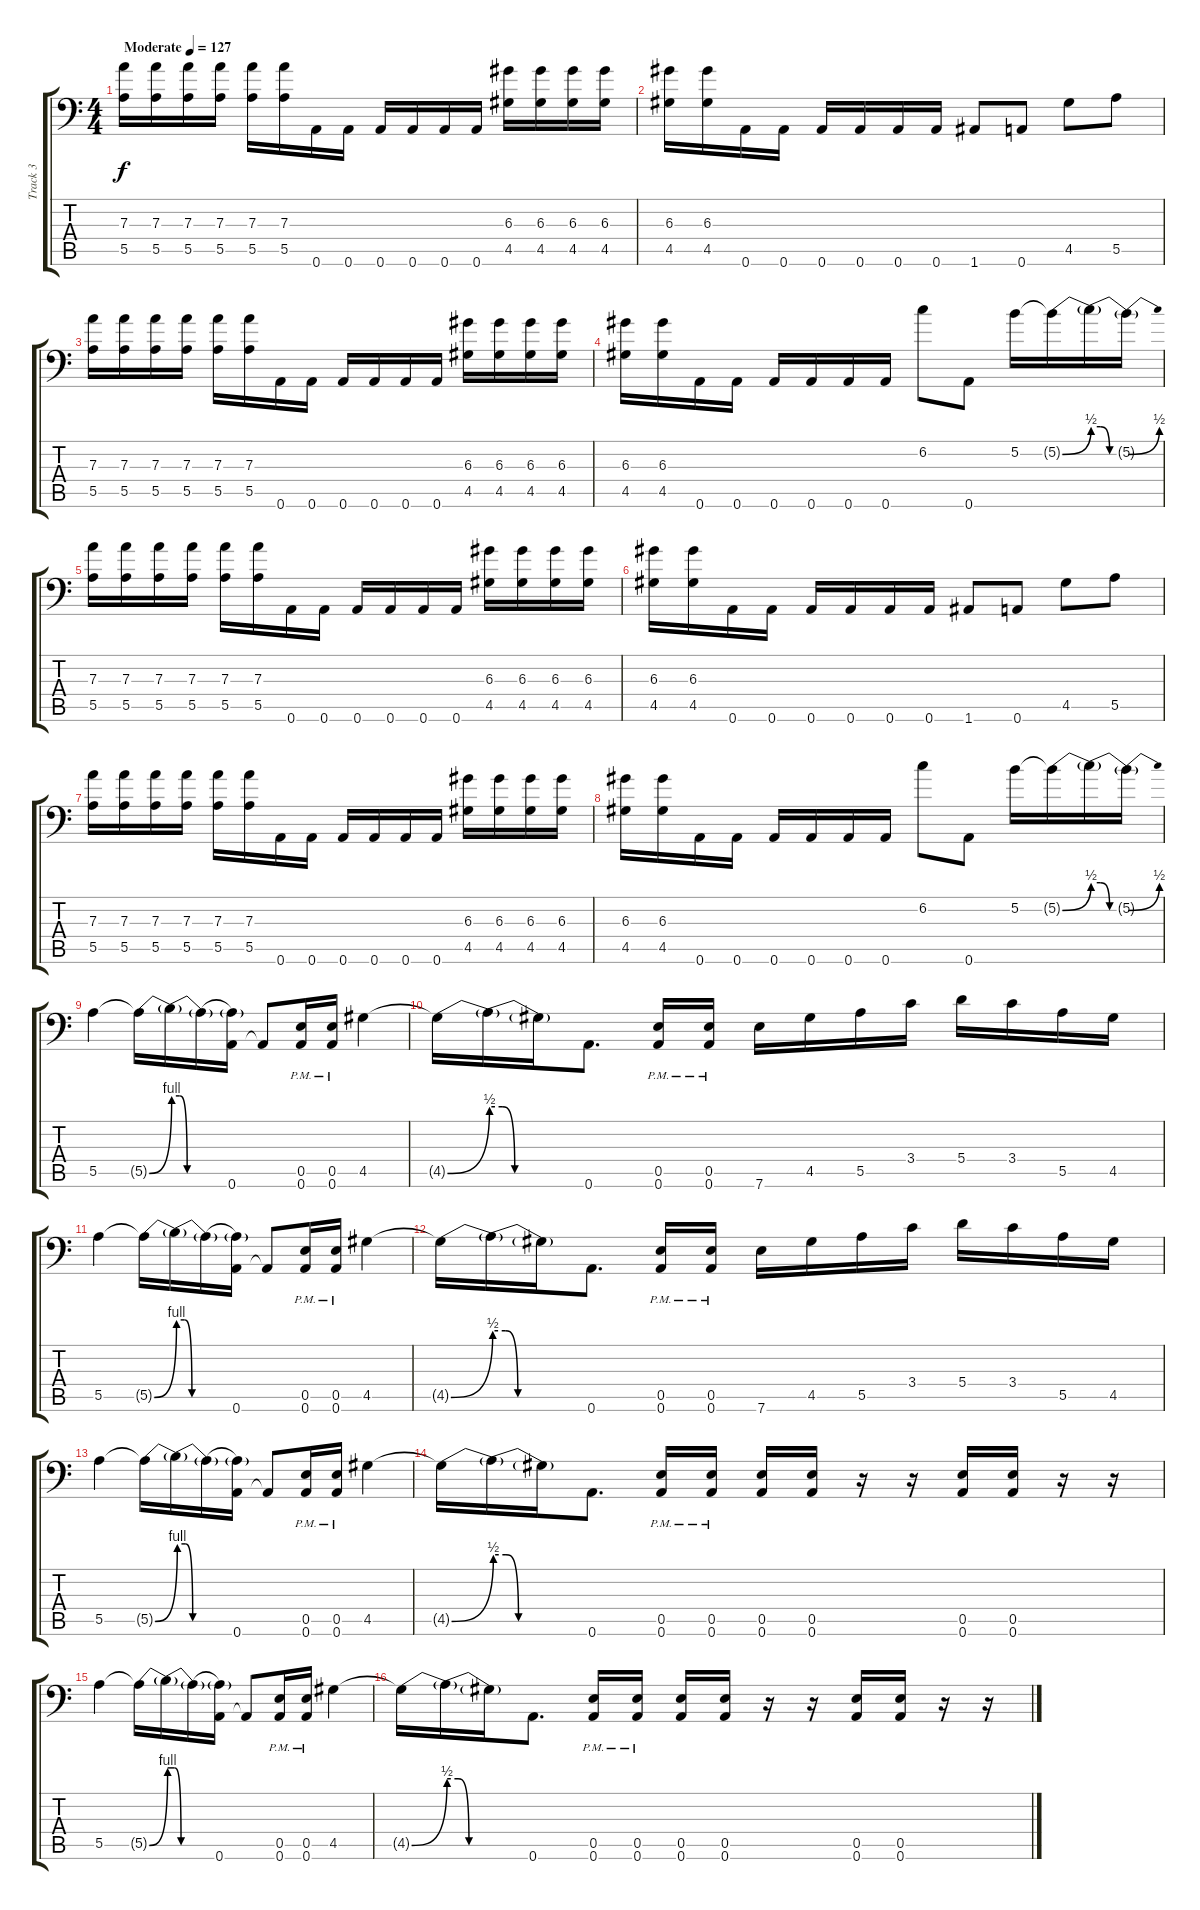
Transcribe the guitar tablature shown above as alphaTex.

\track ("Track 3" "Track 3") {instrument distortionguitar}
\staff {score tabs}
\tuning (B3 Gb3 D3 A2 E2 A1) {hide}
\ts (4 4)
\tempo (127 "Moderate")
\clef f4
\ks c
(7.3 5.5).16{dy f instrument distortionguitar} (7.3 5.5).16 (7.3 5.5).16 (7.3 5.5).16 (7.3 5.5).16 (7.3 5.5).16 0.6.16 0.6.16 0.6.16 0.6.16 0.6.16 0.6.16 (6.3 4.5).16 (6.3 4.5).16 (6.3 4.5).16 (6.3 4.5).16 |
(6.3 4.5).16 (6.3 4.5).16 0.6.16 0.6.16 0.6.16 0.6.16 0.6.16 0.6.16 1.6.8 0.6.8 4.5.8 5.5.8 |
(7.3 5.5).16 (7.3 5.5).16 (7.3 5.5).16 (7.3 5.5).16 (7.3 5.5).16 (7.3 5.5).16 0.6.16 0.6.16 0.6.16 0.6.16 0.6.16 0.6.16 (6.3 4.5).16 (6.3 4.5).16 (6.3 4.5).16 (6.3 4.5).16 |
(6.3 4.5).16 (6.3 4.5).16 0.6.16 0.6.16 0.6.16 0.6.16 0.6.16 0.6.16 6.2.8 0.6.8 5.2.16 5.2{be (bend 0 0 60 2) t}.16 5.2{be (custom 0 2 15 2 30 0 60 0) t}.16 5.2{be (bend 0 0 60 2) t}.16 |
(7.3 5.5).16 (7.3 5.5).16 (7.3 5.5).16 (7.3 5.5).16 (7.3 5.5).16 (7.3 5.5).16 0.6.16 0.6.16 0.6.16 0.6.16 0.6.16 0.6.16 (6.3 4.5).16 (6.3 4.5).16 (6.3 4.5).16 (6.3 4.5).16 |
(6.3 4.5).16 (6.3 4.5).16 0.6.16 0.6.16 0.6.16 0.6.16 0.6.16 0.6.16 1.6.8 0.6.8 4.5.8 5.5.8 |
(7.3 5.5).16 (7.3 5.5).16 (7.3 5.5).16 (7.3 5.5).16 (7.3 5.5).16 (7.3 5.5).16 0.6.16 0.6.16 0.6.16 0.6.16 0.6.16 0.6.16 (6.3 4.5).16 (6.3 4.5).16 (6.3 4.5).16 (6.3 4.5).16 |
(6.3 4.5).16 (6.3 4.5).16 0.6.16 0.6.16 0.6.16 0.6.16 0.6.16 0.6.16 6.2.8 0.6.8 5.2.16 5.2{be (bend 0 0 60 2) t}.16 5.2{be (custom 0 2 15 2 30 0 60 0) t}.16 5.2{be (bend 0 0 60 2) t}.16 |
5.5.4 5.5{be (bend 0 0 60 4) t}.16 5.5{be (custom 0 4 15 4 30 0 60 0) t}.16 5.5{be (hold 0 0 60 0) t}.16 (5.5{t} 0.6).16 0.6{t}.8 (0.5{pm} 0.6{pm}).16 (0.5{pm} 0.6{pm}).16 4.5.4 |
4.5{be (bend 0 0 60 2) t}.16 4.5{be (custom 0 2 15 2 30 0 60 0) t}.16 4.5{be (hold 0 0 60 0) t}.16 0.6.8{d} (0.5{pm} 0.6{pm}).16 (0.5{pm} 0.6{pm}).16 7.6.16 4.5.16 5.5.16 3.4.16 5.4.16 3.4.16 5.5.16 4.5.16 |
5.5.4 5.5{be (bend 0 0 60 4) t}.16 5.5{be (custom 0 4 15 4 30 0 60 0) t}.16 5.5{be (hold 0 0 60 0) t}.16 (5.5{t} 0.6).16 0.6{t}.8 (0.5{pm} 0.6{pm}).16 (0.5{pm} 0.6{pm}).16 4.5.4 |
4.5{be (bend 0 0 60 2) t}.16 4.5{be (custom 0 2 15 2 30 0 60 0) t}.16 4.5{be (hold 0 0 60 0) t}.16 0.6.8{d} (0.5{pm} 0.6{pm}).16 (0.5{pm} 0.6{pm}).16 7.6.16 4.5.16 5.5.16 3.4.16 5.4.16 3.4.16 5.5.16 4.5.16 |
5.5.4 5.5{be (bend 0 0 60 4) t}.16 5.5{be (custom 0 4 15 4 30 0 60 0) t}.16 5.5{be (hold 0 0 60 0) t}.16 (5.5{t} 0.6).16 0.6{t}.8 (0.5{pm} 0.6{pm}).16 (0.5{pm} 0.6{pm}).16 4.5.4 |
4.5{be (bend 0 0 60 2) t}.16 4.5{be (custom 0 2 15 2 30 0 60 0) t}.16 4.5{be (hold 0 0 60 0) t}.16 0.6.8{d} (0.5{pm} 0.6{pm}).16 (0.5{pm} 0.6{pm}).16 (0.5 0.6).16 (0.5 0.6).16 r.16 r.16 (0.5 0.6).16 (0.5 0.6).16 r.16 r.16 |
5.5.4 5.5{be (bend 0 0 60 4) t}.16 5.5{be (custom 0 4 15 4 30 0 60 0) t}.16 5.5{be (hold 0 0 60 0) t}.16 (5.5{t} 0.6).16 0.6{t}.8 (0.5{pm} 0.6{pm}).16 (0.5{pm} 0.6{pm}).16 4.5.4 |
4.5{be (bend 0 0 60 2) t}.16 4.5{be (custom 0 2 15 2 30 0 60 0) t}.16 4.5{be (hold 0 0 60 0) t}.16 0.6.8{d} (0.5{pm} 0.6{pm}).16 (0.5{pm} 0.6{pm}).16 (0.5 0.6).16 (0.5 0.6).16 r.16 r.16 (0.5 0.6).16 (0.5 0.6).16 r.16 r.16
